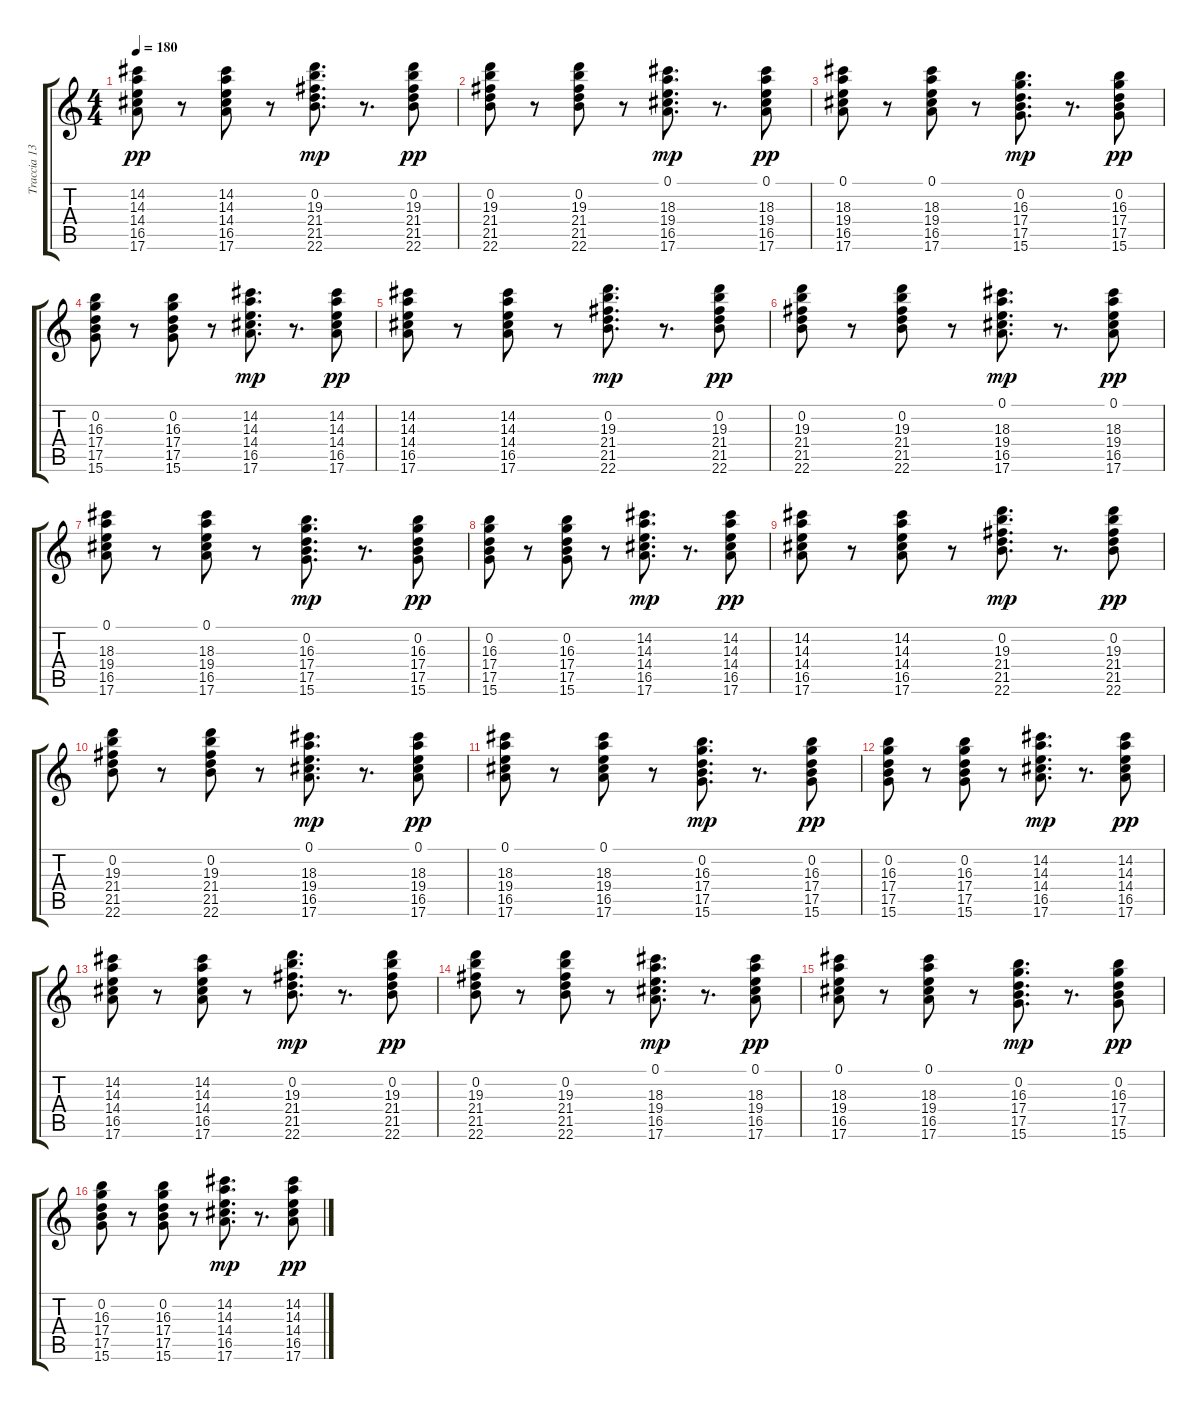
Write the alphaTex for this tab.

\track ("Traccia 13" "Traccia 13") {instrument acousticguitarsteel}
\staff {score tabs}
\tuning (E4 B3 G3 D3 A2 E2) {hide}
\ts (4 4)
\tempo 180
\clef g2
\ks c
(14.2 14.3 14.4 16.5 17.6).8{dy pp} r.8 (14.2 14.3 14.4 16.5 17.6).8 r.8 (0.2 19.3 21.4 21.5 22.6).8{d dy mp} r.8{d} (0.2 19.3 21.4 21.5 22.6).8{dy pp} |
(0.2 19.3 21.4 21.5 22.6).8 r.8 (0.2 19.3 21.4 21.5 22.6).8 r.8 (0.1 18.3 19.4 16.5 17.6).8{d dy mp} r.8{d} (0.1 18.3 19.4 16.5 17.6).8{dy pp} |
(0.1 18.3 19.4 16.5 17.6).8 r.8 (0.1 18.3 19.4 16.5 17.6).8 r.8 (0.2 16.3 17.4 17.5 15.6).8{d dy mp} r.8{d} (0.2 16.3 17.4 17.5 15.6).8{dy pp} |
(0.2 16.3 17.4 17.5 15.6).8 r.8 (0.2 16.3 17.4 17.5 15.6).8 r.8 (14.2 14.3 14.4 16.5 17.6).8{d dy mp} r.8{d} (14.2 14.3 14.4 16.5 17.6).8{dy pp} |
(14.2 14.3 14.4 16.5 17.6).8 r.8 (14.2 14.3 14.4 16.5 17.6).8 r.8 (0.2 19.3 21.4 21.5 22.6).8{d dy mp} r.8{d} (0.2 19.3 21.4 21.5 22.6).8{dy pp} |
(0.2 19.3 21.4 21.5 22.6).8 r.8 (0.2 19.3 21.4 21.5 22.6).8 r.8 (0.1 18.3 19.4 16.5 17.6).8{d dy mp} r.8{d} (0.1 18.3 19.4 16.5 17.6).8{dy pp} |
(0.1 18.3 19.4 16.5 17.6).8 r.8 (0.1 18.3 19.4 16.5 17.6).8 r.8 (0.2 16.3 17.4 17.5 15.6).8{d dy mp} r.8{d} (0.2 16.3 17.4 17.5 15.6).8{dy pp} |
(0.2 16.3 17.4 17.5 15.6).8 r.8 (0.2 16.3 17.4 17.5 15.6).8 r.8 (14.2 14.3 14.4 16.5 17.6).8{d dy mp} r.8{d} (14.2 14.3 14.4 16.5 17.6).8{dy pp} |
(14.2 14.3 14.4 16.5 17.6).8 r.8 (14.2 14.3 14.4 16.5 17.6).8 r.8 (0.2 19.3 21.4 21.5 22.6).8{d dy mp} r.8{d} (0.2 19.3 21.4 21.5 22.6).8{dy pp} |
(0.2 19.3 21.4 21.5 22.6).8 r.8 (0.2 19.3 21.4 21.5 22.6).8 r.8 (0.1 18.3 19.4 16.5 17.6).8{d dy mp} r.8{d} (0.1 18.3 19.4 16.5 17.6).8{dy pp} |
(0.1 18.3 19.4 16.5 17.6).8 r.8 (0.1 18.3 19.4 16.5 17.6).8 r.8 (0.2 16.3 17.4 17.5 15.6).8{d dy mp} r.8{d} (0.2 16.3 17.4 17.5 15.6).8{dy pp} |
(0.2 16.3 17.4 17.5 15.6).8 r.8 (0.2 16.3 17.4 17.5 15.6).8 r.8 (14.2 14.3 14.4 16.5 17.6).8{d dy mp} r.8{d} (14.2 14.3 14.4 16.5 17.6).8{dy pp} |
(14.2 14.3 14.4 16.5 17.6).8 r.8 (14.2 14.3 14.4 16.5 17.6).8 r.8 (0.2 19.3 21.4 21.5 22.6).8{d dy mp} r.8{d} (0.2 19.3 21.4 21.5 22.6).8{dy pp} |
(0.2 19.3 21.4 21.5 22.6).8 r.8 (0.2 19.3 21.4 21.5 22.6).8 r.8 (0.1 18.3 19.4 16.5 17.6).8{d dy mp} r.8{d} (0.1 18.3 19.4 16.5 17.6).8{dy pp} |
(0.1 18.3 19.4 16.5 17.6).8 r.8 (0.1 18.3 19.4 16.5 17.6).8 r.8 (0.2 16.3 17.4 17.5 15.6).8{d dy mp} r.8{d} (0.2 16.3 17.4 17.5 15.6).8{dy pp} |
(0.2 16.3 17.4 17.5 15.6).8 r.8 (0.2 16.3 17.4 17.5 15.6).8 r.8 (14.2 14.3 14.4 16.5 17.6).8{d dy mp} r.8{d} (14.2 14.3 14.4 16.5 17.6).8{dy pp}
